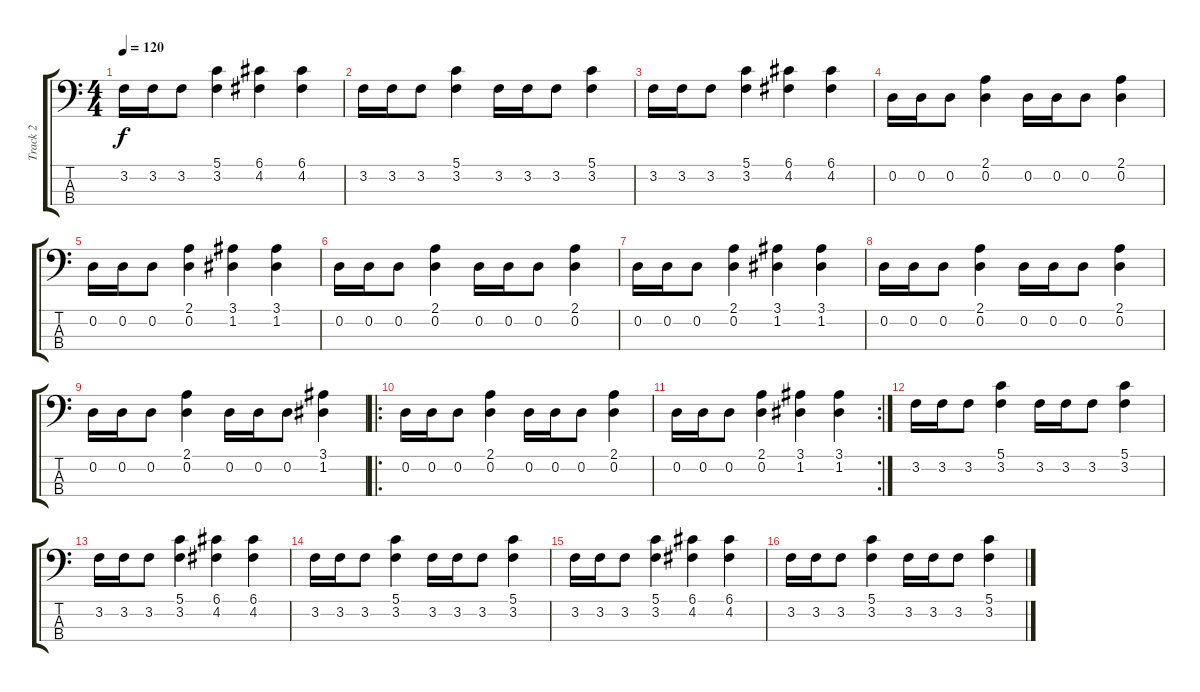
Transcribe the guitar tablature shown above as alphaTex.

\track ("Track 2" "Track 2") {instrument electricbassfinger}
\staff {score tabs}
\tuning (G2 D2 A1 E1) {hide}
\ts (4 4)
\tempo 120
\clef f4
\ks c
3.2.16{dy f} 3.2.16 3.2.8 (5.1 3.2).4 (6.1 4.2).4 (6.1 4.2).4 |
3.2.16 3.2.16 3.2.8 (5.1 3.2).4 3.2.16 3.2.16 3.2.8 (5.1 3.2).4 |
3.2.16 3.2.16 3.2.8 (5.1 3.2).4 (6.1 4.2).4 (6.1 4.2).4 |
0.2.16 0.2.16 0.2.8 (2.1 0.2).4 0.2.16 0.2.16 0.2.8 (2.1 0.2).4 |
0.2.16 0.2.16 0.2.8 (2.1 0.2).4 (3.1 1.2).4 (3.1 1.2).4 |
0.2.16 0.2.16 0.2.8 (2.1 0.2).4 0.2.16 0.2.16 0.2.8 (2.1 0.2).4 |
0.2.16 0.2.16 0.2.8 (2.1 0.2).4 (3.1 1.2).4 (3.1 1.2).4 |
0.2.16 0.2.16 0.2.8 (2.1 0.2).4 0.2.16 0.2.16 0.2.8 (2.1 0.2).4 |
0.2.16 0.2.16 0.2.8 (2.1 0.2).4 0.2.16 0.2.16 0.2.8 (3.1 1.2).4 |
\ro
0.2.16 0.2.16 0.2.8 (2.1 0.2).4 0.2.16 0.2.16 0.2.8 (2.1 0.2).4 |
\rc 2
0.2.16 0.2.16 0.2.8 (2.1 0.2).4 (3.1 1.2).4 (3.1 1.2).4 |
3.2.16 3.2.16 3.2.8 (5.1 3.2).4 3.2.16 3.2.16 3.2.8 (5.1 3.2).4 |
3.2.16 3.2.16 3.2.8 (5.1 3.2).4 (6.1 4.2).4 (6.1 4.2).4 |
3.2.16 3.2.16 3.2.8 (5.1 3.2).4 3.2.16 3.2.16 3.2.8 (5.1 3.2).4 |
3.2.16 3.2.16 3.2.8 (5.1 3.2).4 (6.1 4.2).4 (6.1 4.2).4 |
3.2.16 3.2.16 3.2.8 (5.1 3.2).4 3.2.16 3.2.16 3.2.8 (5.1 3.2).4
